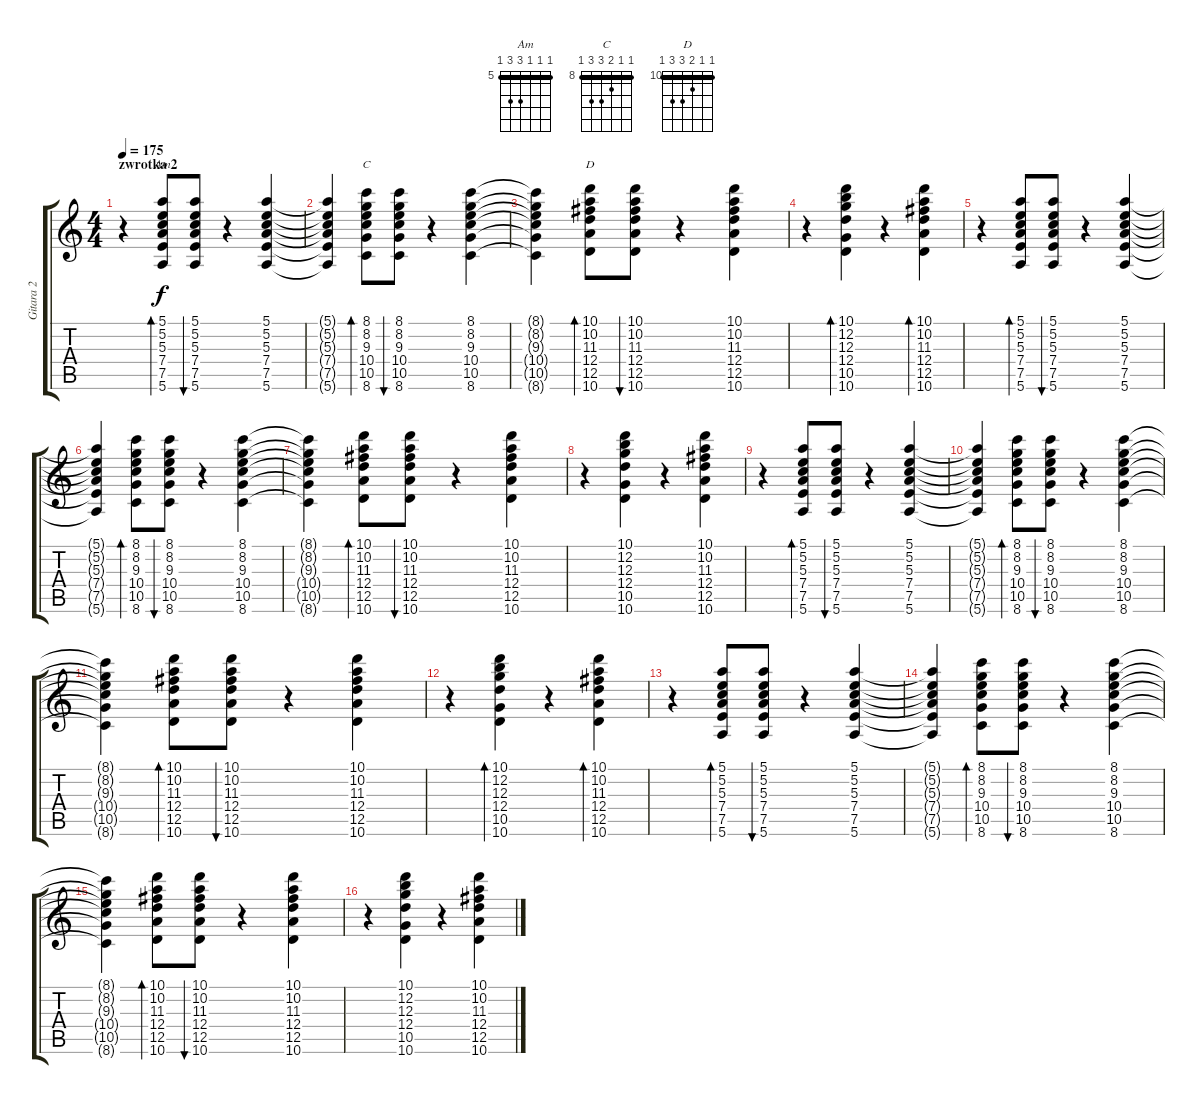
\track ("Gitara 2" "Gitara 2") {instrument electricguitarclean}
\staff {score tabs}
\tuning (E4 B3 G3 D3 A2 E2) {hide}
\chord ("Am" 5 5 5 7 7 5) {firstfret 5 barre 5}
\chord ("C" 8 8 9 10 10 8) {firstfret 8 barre 8}
\chord ("D" 10 10 11 12 12 10) {firstfret 10 barre 10}
\ts (4 4)
\section ("" "zwrotka 2")
\tempo 175
\clef g2
\ks c
r.4{dy f} (5.1 5.2 5.3 7.4 7.5 5.6).8{bd 240 ch "Am"} (5.1 5.2 5.3 7.4 7.5 5.6).8{bu 60} r.4 (5.1 5.2 5.3 7.4 7.5 5.6).4 |
(5.1{t} 5.2{t} 5.3{t} 7.4{t} 7.5{t} 5.6{t}).4 (8.1 8.2 9.3 10.4 10.5 8.6).8{bd 240 ch "C"} (8.1 8.2 9.3 10.4 10.5 8.6).8{bu 60} r.4 (8.1 8.2 9.3 10.4 10.5 8.6).4 |
(8.1{t} 8.2{t} 9.3{t} 10.4{t} 10.5{t} 8.6{t}).4 (10.1 10.2 11.3 12.4 12.5 10.6).8{bd 240 ch "D"} (10.1 10.2 11.3 12.4 12.5 10.6).8{bu 60} r.4 (10.1 10.2 11.3 12.4 12.5 10.6).4 |
r.4 (10.1 12.2 12.3 12.4 10.5 10.6).4{bd 240} r.4 (10.1 10.2 11.3 12.4 12.5 10.6).4{bd 240} |
r.4 (5.1 5.2 5.3 7.4 7.5 5.6).8{bd 240} (5.1 5.2 5.3 7.4 7.5 5.6).8{bu 60} r.4 (5.1 5.2 5.3 7.4 7.5 5.6).4 |
(5.1{t} 5.2{t} 5.3{t} 7.4{t} 7.5{t} 5.6{t}).4 (8.1 8.2 9.3 10.4 10.5 8.6).8{bd 240} (8.1 8.2 9.3 10.4 10.5 8.6).8{bu 60} r.4 (8.1 8.2 9.3 10.4 10.5 8.6).4 |
(8.1{t} 8.2{t} 9.3{t} 10.4{t} 10.5{t} 8.6{t}).4 (10.1 10.2 11.3 12.4 12.5 10.6).8{bd 240} (10.1 10.2 11.3 12.4 12.5 10.6).8{bu 60} r.4 (10.1 10.2 11.3 12.4 12.5 10.6).4 |
r.4 (10.1 12.2 12.3 12.4 10.5 10.6).4 r.4 (10.1 10.2 11.3 12.4 12.5 10.6).4 |
r.4 (5.1 5.2 5.3 7.4 7.5 5.6).8{bd 240} (5.1 5.2 5.3 7.4 7.5 5.6).8{bu 60} r.4 (5.1 5.2 5.3 7.4 7.5 5.6).4 |
(5.1{t} 5.2{t} 5.3{t} 7.4{t} 7.5{t} 5.6{t}).4 (8.1 8.2 9.3 10.4 10.5 8.6).8{bd 240} (8.1 8.2 9.3 10.4 10.5 8.6).8{bu 60} r.4 (8.1 8.2 9.3 10.4 10.5 8.6).4 |
(8.1{t} 8.2{t} 9.3{t} 10.4{t} 10.5{t} 8.6{t}).4 (10.1 10.2 11.3 12.4 12.5 10.6).8{bd 240} (10.1 10.2 11.3 12.4 12.5 10.6).8{bu 60} r.4 (10.1 10.2 11.3 12.4 12.5 10.6).4 |
r.4 (10.1 12.2 12.3 12.4 10.5 10.6).4{bd 240} r.4 (10.1 10.2 11.3 12.4 12.5 10.6).4{bd 240} |
r.4 (5.1 5.2 5.3 7.4 7.5 5.6).8{bd 240} (5.1 5.2 5.3 7.4 7.5 5.6).8{bu 60} r.4 (5.1 5.2 5.3 7.4 7.5 5.6).4 |
(5.1{t} 5.2{t} 5.3{t} 7.4{t} 7.5{t} 5.6{t}).4 (8.1 8.2 9.3 10.4 10.5 8.6).8{bd 240} (8.1 8.2 9.3 10.4 10.5 8.6).8{bu 60} r.4 (8.1 8.2 9.3 10.4 10.5 8.6).4 |
(8.1{t} 8.2{t} 9.3{t} 10.4{t} 10.5{t} 8.6{t}).4 (10.1 10.2 11.3 12.4 12.5 10.6).8{bd 240} (10.1 10.2 11.3 12.4 12.5 10.6).8{bu 60} r.4 (10.1 10.2 11.3 12.4 12.5 10.6).4 |
r.4 (10.1 12.2 12.3 12.4 10.5 10.6).4 r.4 (10.1 10.2 11.3 12.4 12.5 10.6).4
